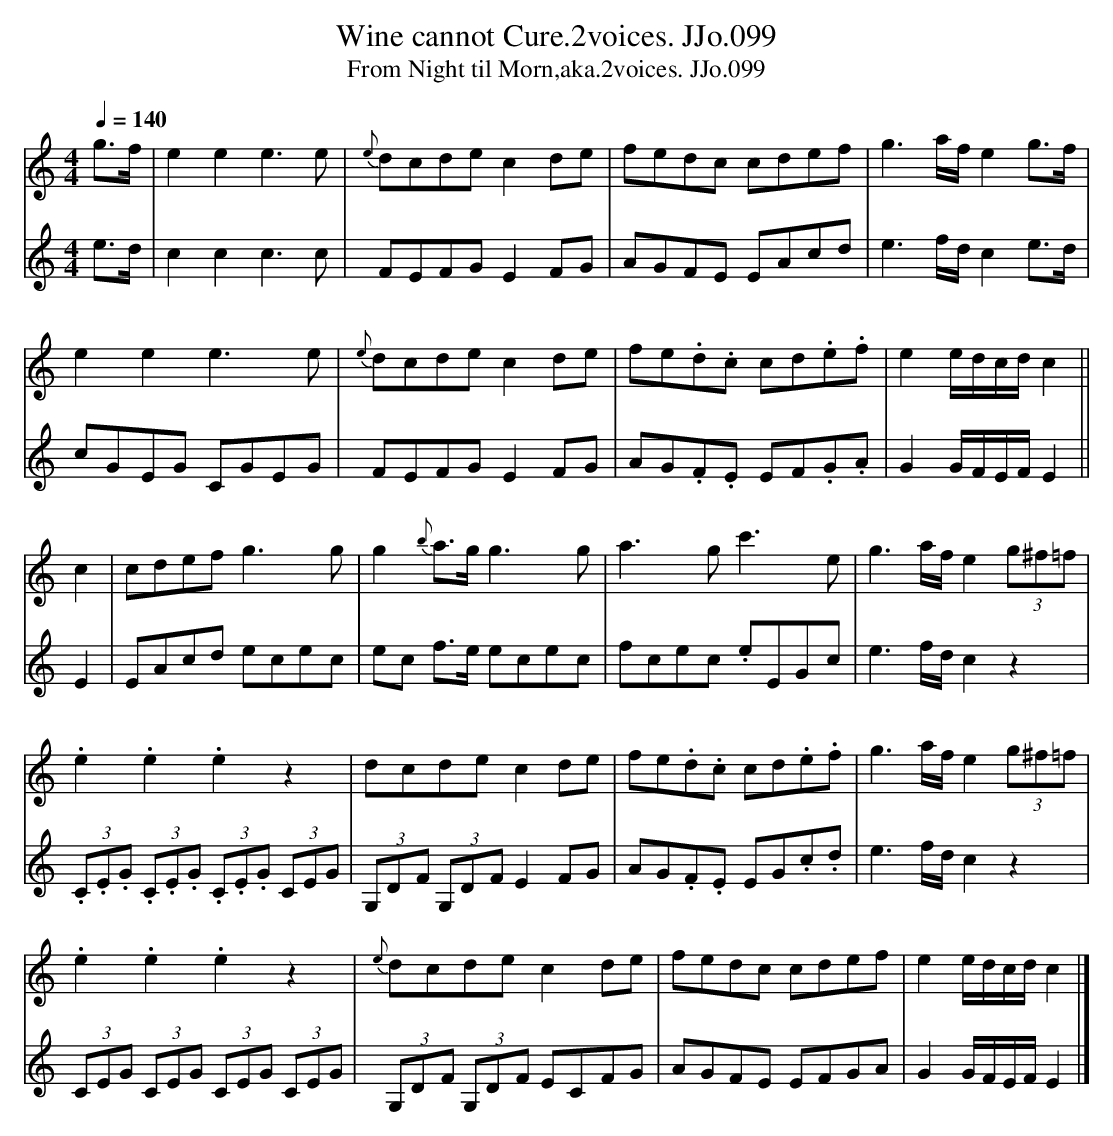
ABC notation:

X:1
T:Wine cannot Cure.2voices. JJo.099
T:From Night til Morn,aka.2voices. JJo.099
M:4/4
L:1/8
Q:1/4=140
K:C
[V:1]g>f|e2e2e3e|{e}dcde c2de|fedc cdef|g3a/f/e2 g>f|
[V:2]e>d|c2c2c3c|FEFG E2FG|AGFE EAcd|e3f/d/c2 e>d|
[V:1]e2e2e3e|{e}dcde c2de|fe.d.c cd.e.f|e2 e/d/c/d/ c2||
[V:2]cGEG CGEG|FEFG E2FG|AG.F.E EF.G.A|G2 G/F/E/F/E2||
[V:1]c2|cdefg3g|g2{b}a>g g3g|a3gc'3e|g3a/f/e2(3g^f=f|
[V:2]E2|EAcd ecec|ec f>e ecec|fcec .eEGc|e3f/d/c2z2|
[V:1].e2.e2.e2z2|dcde c2de|fe.d.c cd.e.f|g3a/f/e2 (3g^f=f|
[V:2](3.C.E.G (3.C.E.G (3.C.E.G (3CEG|(3G,DF (3G,DF E2FG|\
AG.F.E EG.c.d|e3f/d/c2z2|
[V:1].e2.e2.e2z2|{e}dcde c2de|fedc cdef|e2e/d/c/d/c2|]
[V:2](3CEG (3CEG (3CEG (3CEG|(3G,DF (3G,DF ECFG|\
AGFE EFGA|G2G/F/E/F/E2|]
